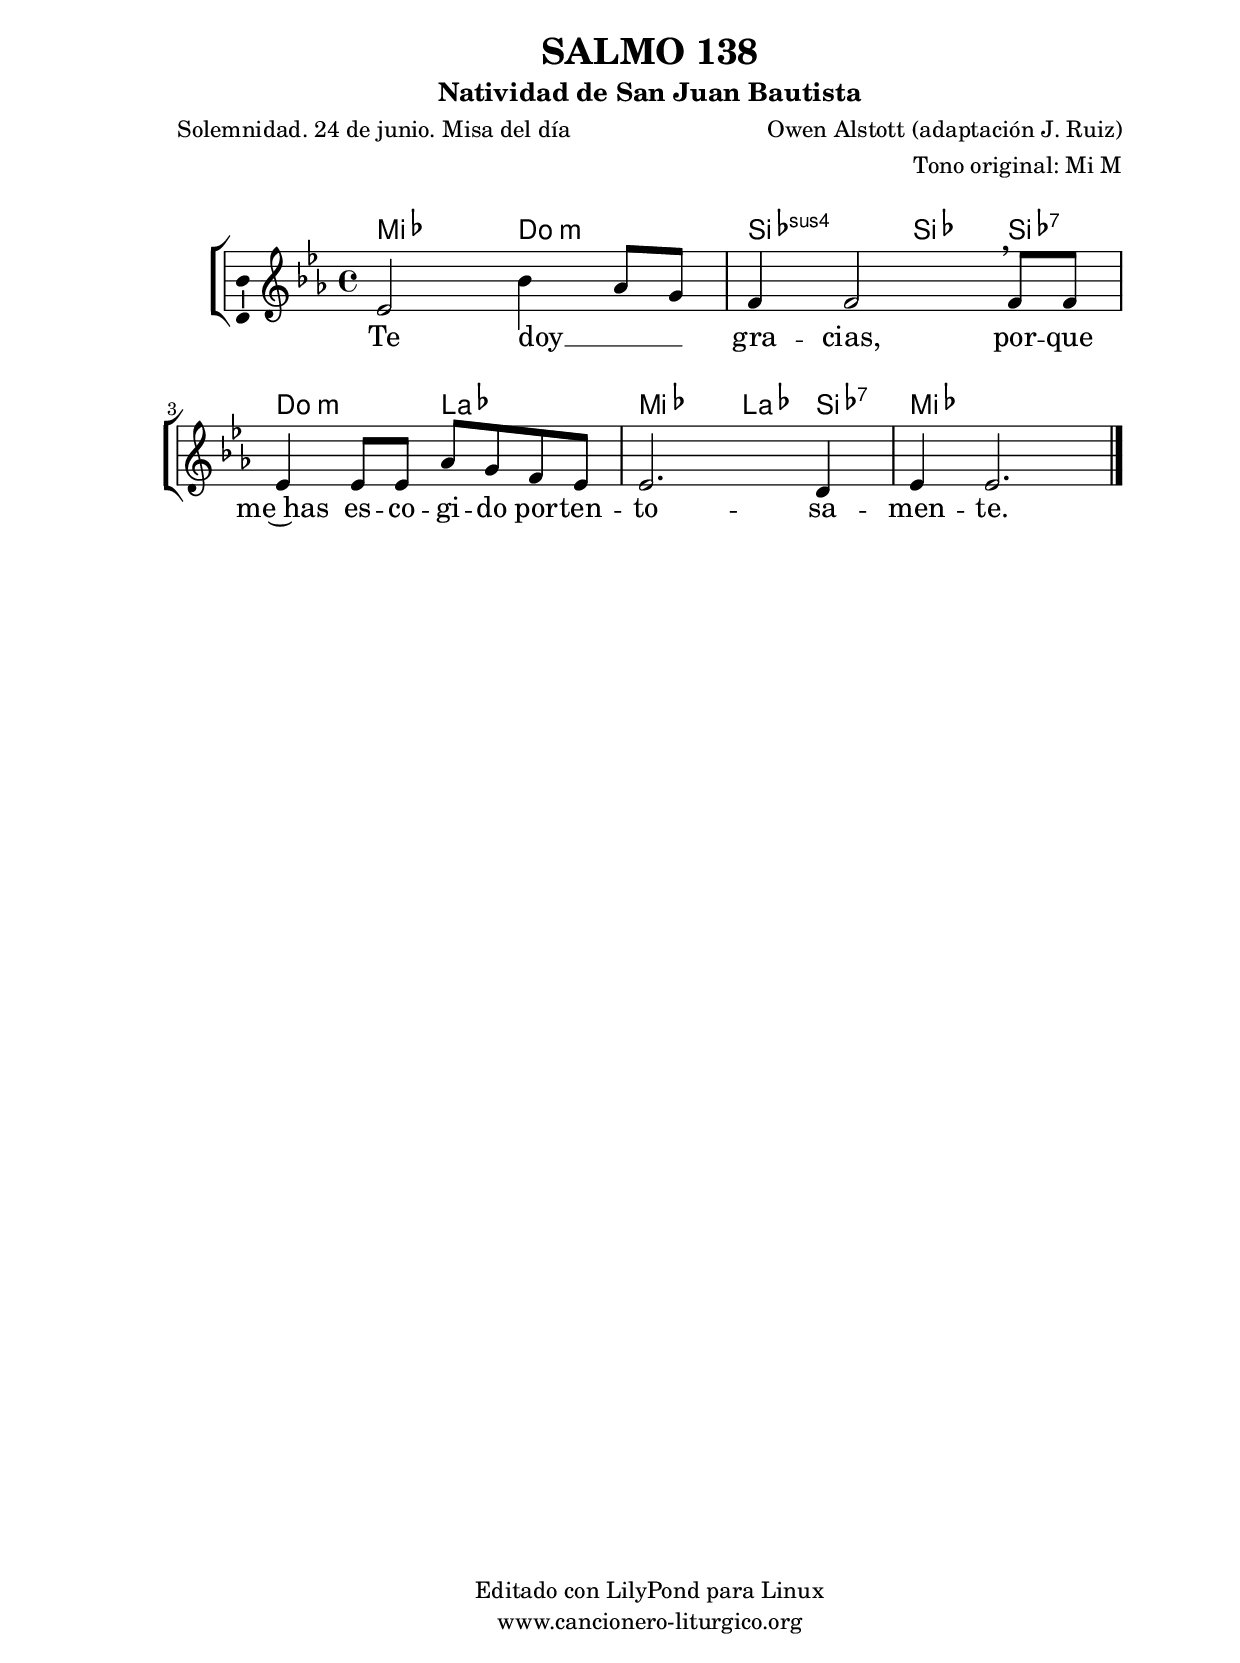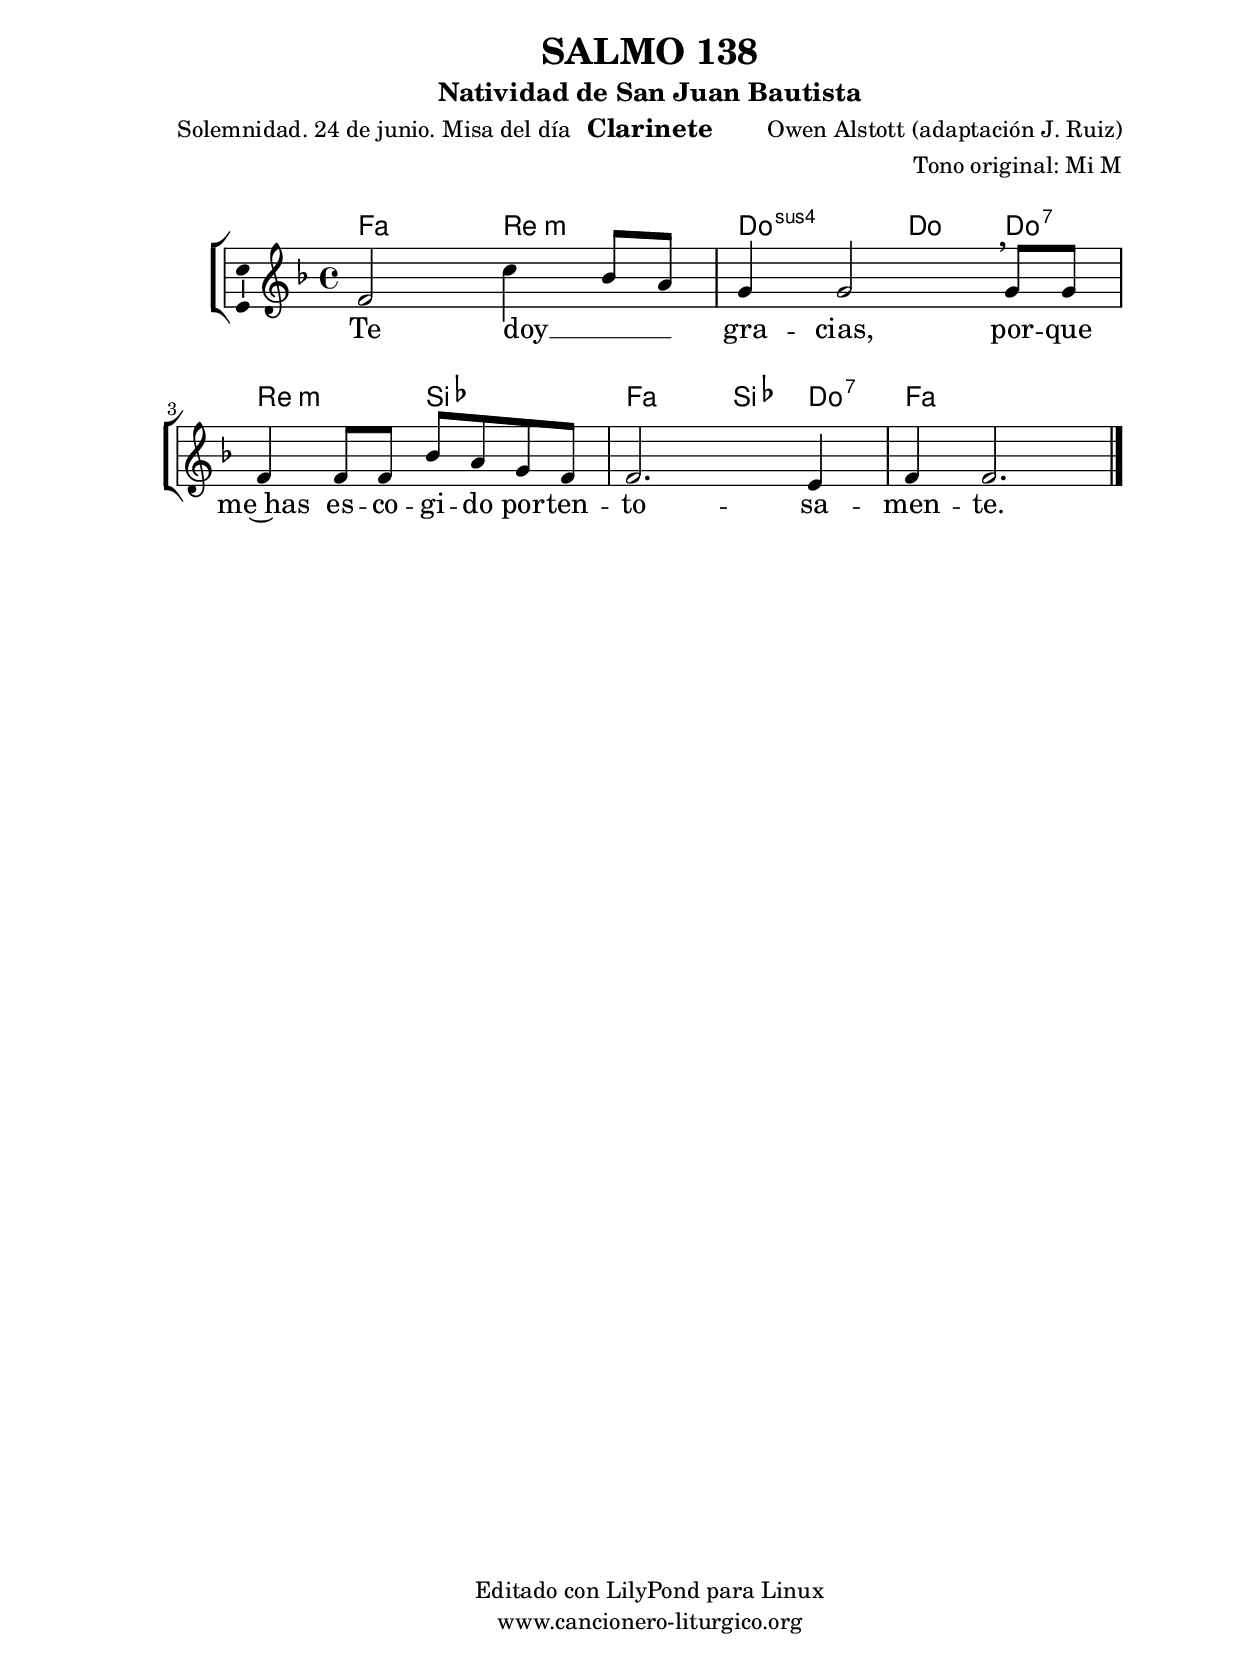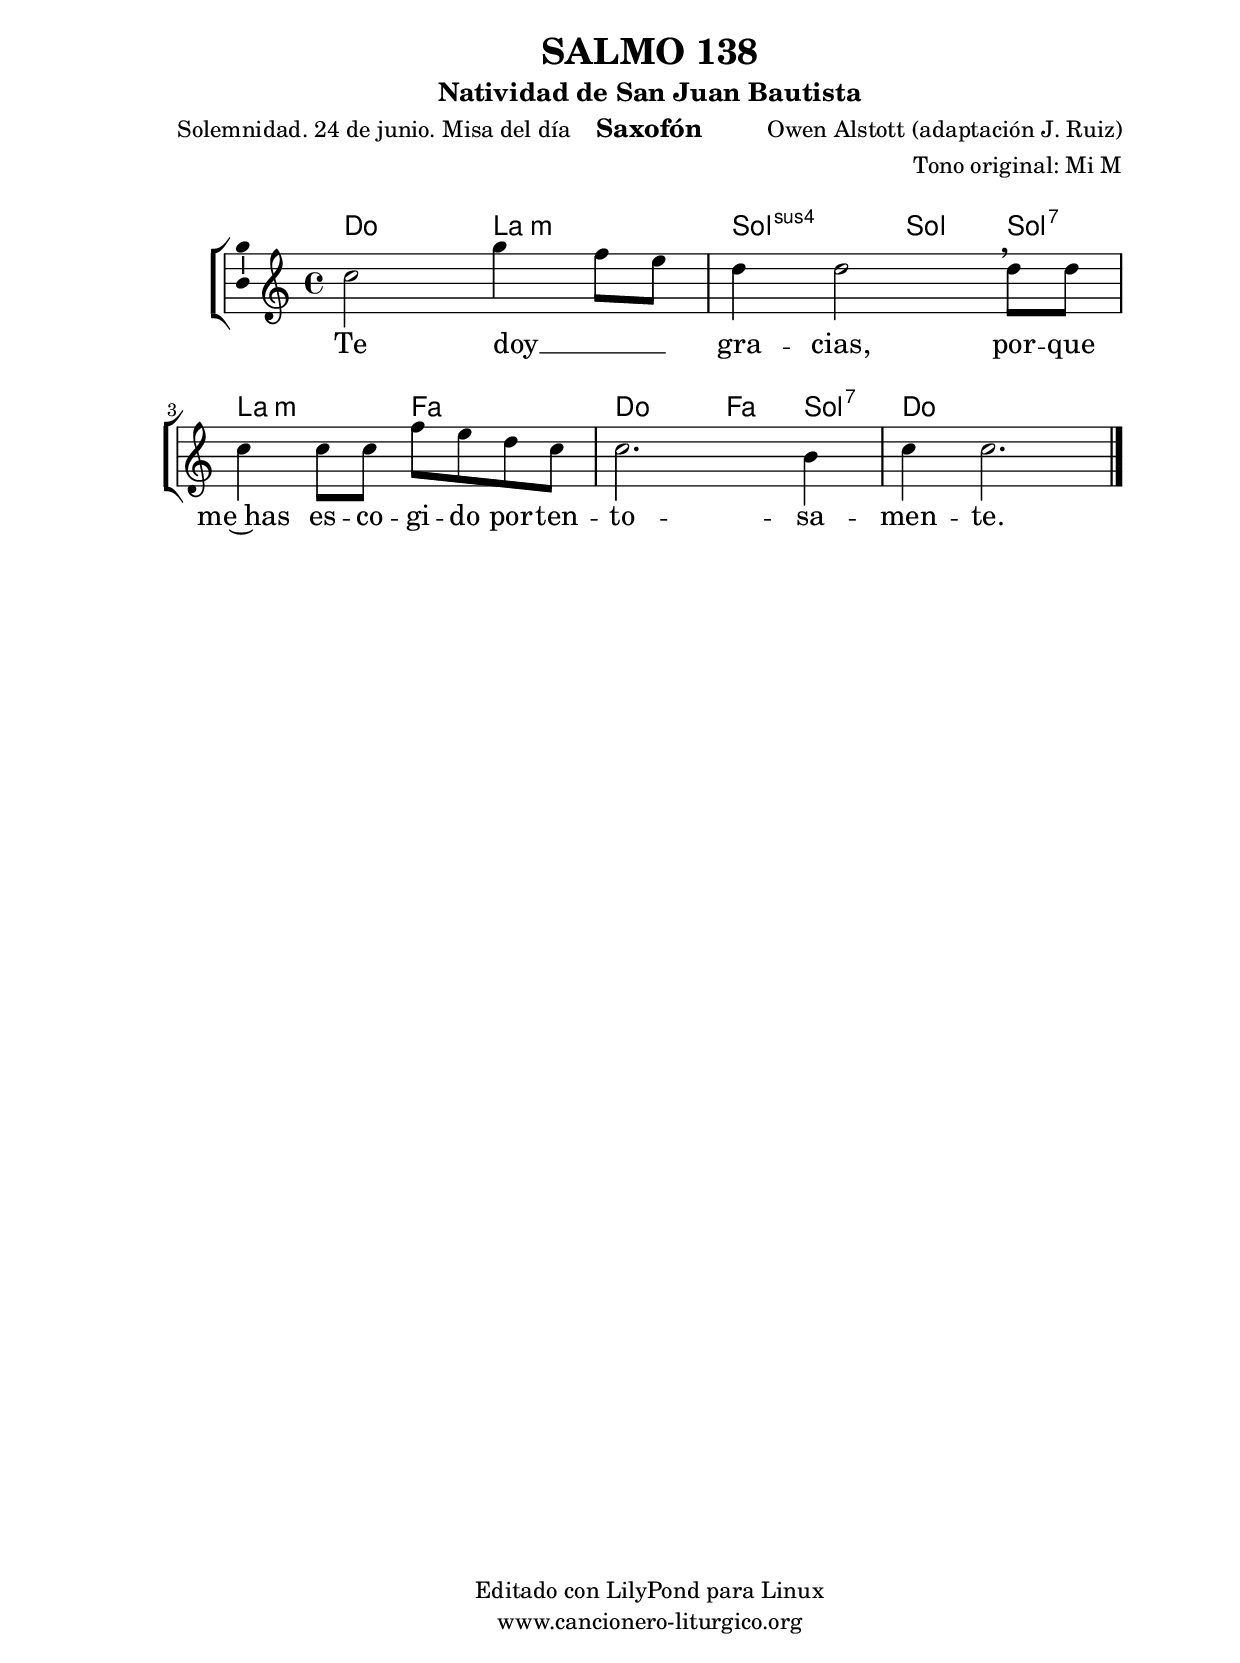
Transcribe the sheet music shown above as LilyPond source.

%
%para convertir .midi en .wav:
%timidity filename.midi -Ow -o finename.wav
%
%
%Para convertir de .wav a .mp3:
%lame -h -m j filename.wav
%
%
%para escuchar el midi:
%timidity nombrefichero.midi
%


%versión de lilypond para la que se ha escrito esta partitura:
\version "2.16.0"

	%Tamaño papel
	#(set-default-paper-size "a4")
	%Tamaño partitura
	#(set-global-staff-size 20)
	%No responde al pulsar sobre una nota
	#(ly:set-option 'point-and-click #f)

%parámetros del encabezamiento:
\header {
	title = "SALMO 138"
	subtitle = "Natividad de San Juan Bautista"
	composer = "Owen Alstott (adaptación J. Ruiz)"
	poet = "Solemnidad. 24 de junio. Misa del día"
	meter = ""
	arranger = "Tono original: Mi M"
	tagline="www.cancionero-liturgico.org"
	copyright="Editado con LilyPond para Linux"
	}

%parámetros asociados al papel:
\paper  {
	oddHeaderMarkup = \markup {\fill-line { \on-the-fly #not-first-page \fromproperty #'header:title \on-the-fly #not-first-page \fromproperty #'header:composer }}
	evenHeaderMarkup = \markup {\fill-line { \fromproperty #'header:composer \fromproperty #'header:title }}
	#(set-paper-size "a4")
	print-page-number = ##f
	first-page-number = 1
	print-first-page-number = ##f
%	head-separation = 3.0 \cm
	top-margin = 2.0 \cm
	bottom-margin = 0.5\cm
%%%	bottom-margin = -1.0\cm
	left-margin = 3.0 \cm
	line-width = 16.0 \cm 
	indent = 8\mm
	interscoreline = 2.\mm
	between-system-space = 15\mm
%	para que las partituras no llenen la hoja:
	ragged-bottom = ##t
%	idem para la última hoja:
	ragged-last-bottom = ##f
%	para que las partituras llenen el ancho del papel:
	ragged-last = ##f
	after-title-space = 2.5 \cm
%page-count=1
%system-count=8

	%Flexible Vertical Spacing
%	markup-markup-spacing =
%	#'((basic-distance . 15) (minimum-distance . 15) (padding . 3))
	markup-system-spacing =
	#'((basic-distance . 15) (minimum-distance . 15) (padding . 3))
	system-system-spacing =
	#'((basic-distance . 15) (minimum-distance . 15) (padding . 3))
	score-system-spacing =
	#'((basic-distance . 15) (minimum-distance . 15) (padding . 5))
%	top-system-spacing = % header
%	#'((basic-distance . 8) (minimum-distance . 0) (padding . 3))
%	top-markup-spacing =
%	#'((basic-distance . 20) (minimum-distance . 20) (padding . 3))
	last-bottom-spacing = % footer
	#'((basic-distance . 5) (minimum-distance . 5) (padding . 3))
%	score-markup-spacing =
%	#'((basic-distance . 16) (minimum-distance . 13) (padding . 3))

	}


%parámetros que afectan a toda la partitura:
global =  {
	%clave de sol (G):
	\clef G
	%armadura:
	\transpose e ees
	\key e \major
	\tempo 4=100
	\set Score.tempoHideNote = ##t
	}


acordes = {
	\italianChords
	\chordmode {
	\transpose e ees
{
e2 cis:m b:sus4 b4 b:7 cis2:m a e2 a4 b:7 e1
	}
	}
}


melodia = 
	\transpose e ees
{
	\relative c'{
	\time 4/4

e2 b'4 a8 gis
fis4 fis2 \breathe fis8 fis
e4 e8 e a gis fis e
e2. dis4
e4 e2.

	\bar "|."
	}
	}


texto = \lyricmode {
Te doy __ _ _ gra -- cias,
por -- que me~has es -- co -- gi -- do por -- ten -- to -- sa -- men -- te.
	}


acordesStaff = \context ChordNames = acordesStaff <<
	\set chordChanges = ##t
	\acordes
	>>


vozStaff = \context Voice = vozStaff
\with {\consists "Ambitus_engraver"}
<<
%	\set Staff.instrumentName = ""
%	\set Staff.shortInstrumentName = ""
%	\set Staff.midiInstrument = #"clarinet"
%	\set Staff.midiInstrument = #"cello"
%	\set Staff.midiInstrument = #"flute"
	\set Staff.midiInstrument = #"electric guitar (jazz)"
%	\set Staff.midiInstrument = #"english horn"
%	\set Staff.midiInstrument = #"violin"
%	\set Staff.midiInstrument = #"glockenspiel"
	\set Staff.midiMinimumVolume = #0.7
	\set Staff.midiMaximumVolume = #0.9
	\global
	\melodia
	>>


textoStaff = \context Lyrics = textoStaff <<
	\lyricsto vozStaff \texto
	>>

\book {
	\score {
		\context ChoirStaff {
			\override StaffGroup.SystemStartBracket #'collapse-height = #1
			\override Score.SystemStartBar #'collapse-height = #1
			<<
			\acordesStaff
			\vozStaff
			\textoStaff
			>>
			}
		\layout {
	    		\context {
				\Lyrics
				\override LyricText #'font-size = #2
				}
	   		 \context {
				\Score
				%fontSize = #3
				\override StaffSymbol #'staff-space = #(magstep +3)
				%\override Beam #'thickness = #0.55
				%\override SpacingSpanner #'spacing-increment = #1.0
				%\override Slur #'height-limit = #1.5
				}
			}
		}
	\score {
		\unfoldRepeats
		\context ChoirStaff {
			<<
			\acordesStaff
			\vozStaff
			>>
			}
		\midi {
	  		\context {
	  			\Score
				tempoWholesPerMinute = #(ly:make-moment 70 4)
				}
			}
		}
	}

%Partitura para clarinete
#(define output-suffix "C")
\book {
	\header{
		instrument = "Clarinete"
		}
	\score {
		\context ChoirStaff {
			\override StaffGroup.SystemStartBracket #'collapse-height = #1
			\override Score.SystemStartBar #'collapse-height = #1
\transpose c d
			<<
			\acordesStaff
			\vozStaff
			\textoStaff
			>>
			}
		\layout {
	    		\context {
				\Lyrics
				\override LyricText #'font-size = #2
				}
	   		 \context {
				\Score
				%fontSize = #3
				\override StaffSymbol #'staff-space = #(magstep +3)
				%\override Beam #'thickness = #0.55
				%\override SpacingSpanner #'spacing-increment = #1.0
				%\override Slur #'height-limit = #1.5
				}
			}
		}
	}

%Partitura para saxofón
#(define output-suffix "S")
\book {
	\header{
		instrument = "Saxofón"
		}
	\score {
		\context ChoirStaff {
			\override StaffGroup.SystemStartBracket #'collapse-height = #1
			\override Score.SystemStartBar #'collapse-height = #1
\transpose c a
			<<
			\acordesStaff
			\vozStaff
			\textoStaff
			>>
			}
		\layout {
	    		\context {
				\Lyrics
				\override LyricText #'font-size = #2
				}
	   		 \context {
				\Score
				%fontSize = #3
				\override StaffSymbol #'staff-space = #(magstep +3)
				%\override Beam #'thickness = #0.55
				%\override SpacingSpanner #'spacing-increment = #1.0
				%\override Slur #'height-limit = #1.5
				}
			}
		}
	}

